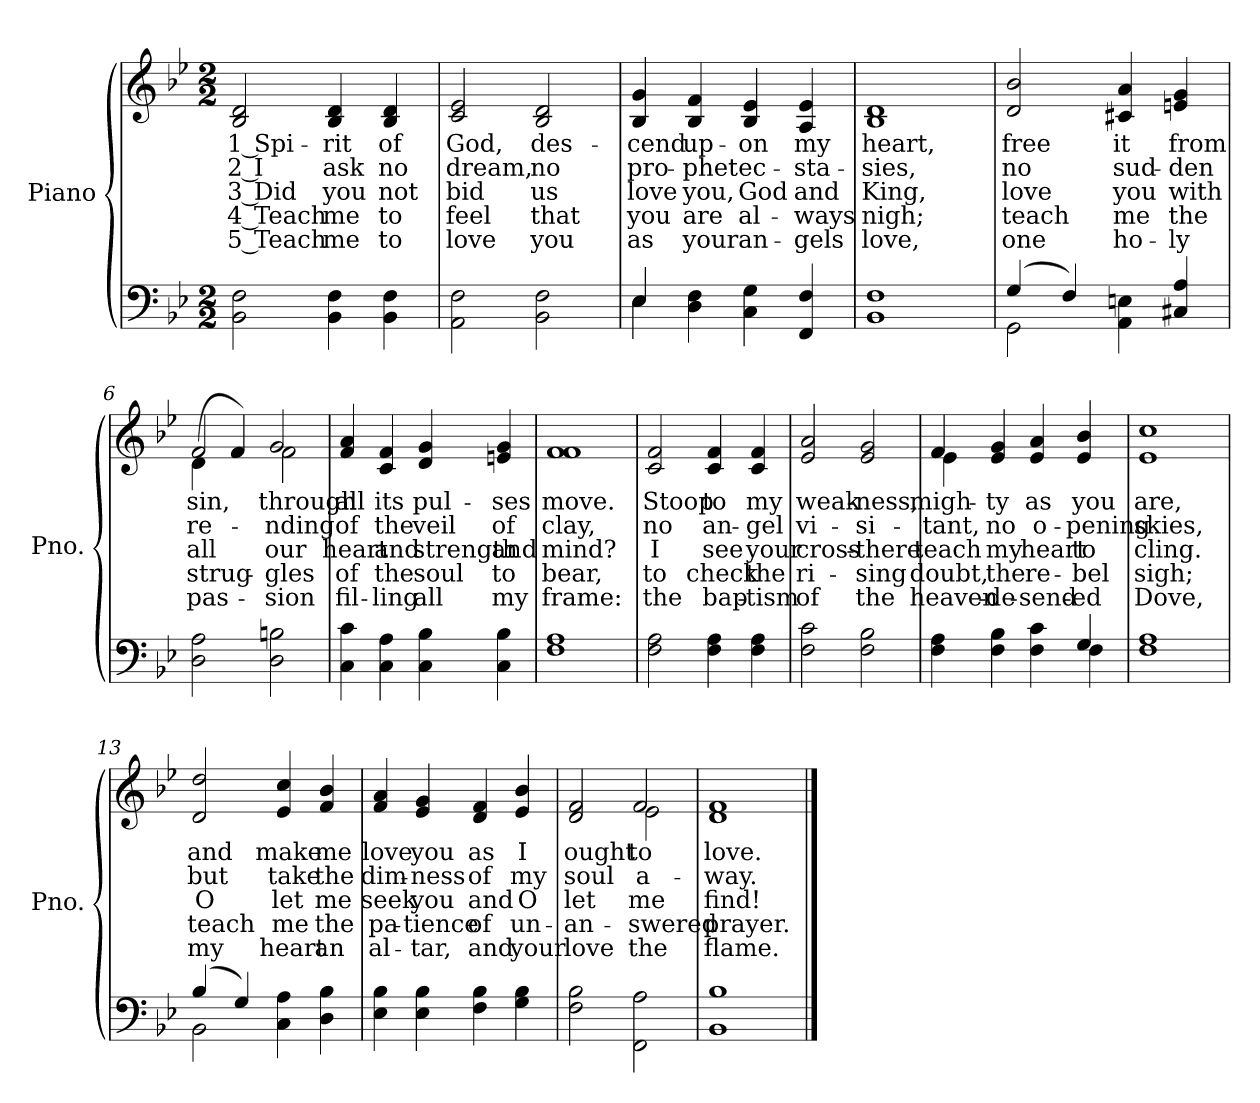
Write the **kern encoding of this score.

**kern	**kern	**text	**text	**text	**text	**text
*part2	*part1	*part1	*part1	*part1	*part1	*part1
*staff2	*staff1	*staff1	*staff1	*staff1	*staff1	*staff1
*I"Piano	*I"Piano	*	*	*	*	*
*I'Pno.	*I'Pno.	*	*	*	*	*
!!LO:PB:g=z
*clefF4	*clefG2	*	*	*	*	*
*k[b-e-]	*k[b-e-]	*	*	*	*	*
*B-:	*B-:	*	*	*	*	*
*M2/2	*M2/2	*	*	*	*	*
=1	=1	=1	=1	=1	=1	=1
!	!	!LO:LY:b:color=#000000	!LO:LY:b:color=#000000	!LO:LY:b:color=#000000	!LO:LY:b:color=#000000	!LO:LY:b:color=#000000
2BB-i\ 2Fi	2B-i/ 2di	1 Spi-	2 I	3 Did	4 Teach	5 Teach
!	!	!LO:LY:b:color=#000000	!LO:LY:b:color=#000000	!LO:LY:b:color=#000000	!LO:LY:b:color=#000000	!LO:LY:b:color=#000000
4BB-i\ 4Fi	4B-i/ 4di	-rit	ask	you	me	me
!	!	!LO:LY:b:color=#000000	!LO:LY:b:color=#000000	!LO:LY:b:color=#000000	!LO:LY:b:color=#000000	!LO:LY:b:color=#000000
4BB-i\ 4Fi	4B-i/ 4di	of	no	not	to	to
=2	=2	=2	=2	=2	=2	=2
!	!	!LO:LY:b:color=#000000	!LO:LY:b:color=#000000	!LO:LY:b:color=#000000	!LO:LY:b:color=#000000	!LO:LY:b:color=#000000
2AAi\ 2Fi	2ci/ 2e-i	God,	dream,	bid	feel	love
!	!	!LO:LY:b:color=#000000	!LO:LY:b:color=#000000	!LO:LY:b:color=#000000	!LO:LY:b:color=#000000	!LO:LY:b:color=#000000
2BB-i\ 2Fi	2B-i/ 2di	des-	no	us	that	you
=3	=3	=3	=3	=3	=3	=3
*^	*	*	*	*	*	*
!	!	!	!LO:LY:b:color=#000000	!LO:LY:b:color=#000000	!LO:LY:b:color=#000000	!LO:LY:b:color=#000000	!LO:LY:b:color=#000000
4E-i/	4E-i\	4B-i/ 4gi	-cend	pro-	love	you	as
!	!	!	!LO:LY:b:color=#000000	!LO:LY:b:color=#000000	!LO:LY:b:color=#000000	!LO:LY:b:color=#000000	!LO:LY:b:color=#000000
4Di\ 4Fi	2.ryy	4B-i/ 4fi	up-	-phet	you,	are	your
!	!	!	!LO:LY:b:color=#000000	!LO:LY:b:color=#000000	!LO:LY:b:color=#000000	!LO:LY:b:color=#000000	!LO:LY:b:color=#000000
4Ci\ 4Gi	.	4B-i/ 4e-i	-on	ec-	God	al-	-an-
!	!	!	!LO:LY:b:color=#000000	!LO:LY:b:color=#000000	!LO:LY:b:color=#000000	!LO:LY:b:color=#000000	!LO:LY:b:color=#000000
4FFi/ 4Fi	.	4Ai/ 4e-i	my	-sta-	-and	ways	gels
*v	*v	*	*	*	*	*	*
=4	=4	=4	=4	=4	=4	=4
!	!	!LO:LY:b:color=#000000	!LO:LY:b:color=#000000	!LO:LY:b:color=#000000	!LO:LY:b:color=#000000	!LO:LY:b:color=#000000
1BB-i\ 1Fi	1B-i/ 1di	heart,	-sies,	King,	nigh;	love,
!!LO:LB:g=z
=5	=5	=5	=5	=5	=5	=5
*^	*	*	*	*	*	*
!	!	!	!LO:LY:b:color=#000000	!LO:LY:b:color=#000000	!LO:LY:b:color=#000000	!LO:LY:b:color=#000000	!LO:LY:b:color=#000000
(4Gi/	2GGi\	2di/ 2b-i	free	no	love	teach	one
4Fi/)	.	.	.	.	.	.	.
!	!	!	!LO:LY:b:color=#000000	!LO:LY:b:color=#000000	!LO:LY:b:color=#000000	!LO:LY:b:color=#000000	!LO:LY:b:color=#000000
4AAi\ 4Eni	2ryy	4c#Xi/ 4ai	it	sud-	you	me	ho-
!	!	!	!LO:LY:b:color=#000000	!LO:LY:b:color=#000000	!LO:LY:b:color=#000000	!LO:LY:b:color=#000000	!LO:LY:b:color=#000000
4C#Xi/ 4Ai	.	4eni/ 4gi	from	-den	-with	the	ly
*v	*v	*	*	*	*	*	*
=6	=6	=6	=6	=6	=6	=6
!	!	!LO:LY:b:color=#000000	!LO:LY:b:color=#000000	!LO:LY:b:color=#000000	!LO:LY:b:color=#000000	!LO:LY:b:color=#000000
*	*^	*	*	*	*	*
2Di\ 2Ai	2fi/	(4di\	sin,	re-	all	strug-	-pas-
.	.	4fi/)	.	.	.	.	.
!	!	!	!LO:LY:b:color=#000000	!LO:LY:b:color=#000000	!LO:LY:b:color=#000000	!LO:LY:b:color=#000000	!LO:LY:b:color=#000000
2Di\ 2Bni	2gi/	2fi\	through	-nding	-our	gles	sion
=7	=7	=7	=7	=7	=7	=7	=7
!	!	!	!LO:LY:b:color=#000000	!LO:LY:b:color=#000000	!LO:LY:b:color=#000000	!LO:LY:b:color=#000000	!LO:LY:b:color=#000000
*	*v	*v	*	*	*	*	*
4Ci\ 4ci	4fi/ 4ai	all	of	heart	of	fil-
!	!	!LO:LY:b:color=#000000	!LO:LY:b:color=#000000	!LO:LY:b:color=#000000	!LO:LY:b:color=#000000	!LO:LY:b:color=#000000
4Ci\ 4Ai	4ci/ 4fi	its	the	-and	the	ling
!	!	!LO:LY:b:color=#000000	!LO:LY:b:color=#000000	!LO:LY:b:color=#000000	!LO:LY:b:color=#000000	!LO:LY:b:color=#000000
4Ci\ 4B-i	4di/ 4gi	pul-	veil	strength	soul	all
!	!	!LO:LY:b:color=#000000	!LO:LY:b:color=#000000	!LO:LY:b:color=#000000	!LO:LY:b:color=#000000	!LO:LY:b:color=#000000
4Ci\ 4B-i	4eni/ 4gi	-ses	of	and	to	my
=8	=8	=8	=8	=8	=8	=8
!	!	!LO:LY:b:color=#000000	!LO:LY:b:color=#000000	!LO:LY:b:color=#000000	!LO:LY:b:color=#000000	!LO:LY:b:color=#000000
1Fi/ 1Ai	1fi/ 1fi	move.	clay,	mind?	bear,	frame:
!!LO:LB:g=z
=9	=9	=9	=9	=9	=9	=9
!	!	!LO:LY:b:color=#000000	!LO:LY:b:color=#000000	!LO:LY:b:color=#000000	!LO:LY:b:color=#000000	!LO:LY:b:color=#000000
2Fi\ 2Ai	2ci/ 2fi	Stoop	no	I	to	the
!	!	!LO:LY:b:color=#000000	!LO:LY:b:color=#000000	!LO:LY:b:color=#000000	!LO:LY:b:color=#000000	!LO:LY:b:color=#000000
4Fi\ 4Ai	4ci/ 4fi	to	an-	see	check	bap-
!	!	!LO:LY:b:color=#000000	!LO:LY:b:color=#000000	!LO:LY:b:color=#000000	!LO:LY:b:color=#000000	!LO:LY:b:color=#000000
4Fi\ 4Ai	4ci/ 4fi	my	-gel	-your	the	tism
=10	=10	=10	=10	=10	=10	=10
!	!	!LO:LY:b:color=#000000	!LO:LY:b:color=#000000	!LO:LY:b:color=#000000	!LO:LY:b:color=#000000	!LO:LY:b:color=#000000
2Fi\ 2ci	2e-i/ 2ai	weak-	vi-	cross-	-ri-	-of
!	!	!LO:LY:b:color=#000000	!LO:LY:b:color=#000000	!LO:LY:b:color=#000000	!LO:LY:b:color=#000000	!LO:LY:b:color=#000000
2Fi\ 2B-i	2e-i/ 2gi	-ness,	-si-	there	sing	the
=11	=11	=11	=11	=11	=11	=11
*^	*	*	*	*	*	*
!	!	!	!LO:LY:b:color=#000000	!LO:LY:b:color=#000000	!LO:LY:b:color=#000000	!LO:LY:b:color=#000000	!LO:LY:b:color=#000000
*	*	*^	*	*	*	*	*
4Fi\ 4Ai	2.ryy	4fi/	4e-i\	migh-	-tant,	teach	doubt,	heaven-
!	!	!	!	!LO:LY:b:color=#000000	!LO:LY:b:color=#000000	!LO:LY:b:color=#000000	!LO:LY:b:color=#000000	!LO:LY:b:color=#000000
4Fi\ 4B-i	.	4e-i/ 4gi	2.ryy	-ty	no	-my	the	de-
!	!	!	!	!LO:LY:b:color=#000000	!LO:LY:b:color=#000000	!LO:LY:b:color=#000000	!LO:LY:b:color=#000000	!LO:LY:b:color=#000000
4Fi\ 4ci	.	4e-i/ 4ai	.	as	o-	-heart	re-	-send-
!	!	!	!	!LO:LY:b:color=#000000	!LO:LY:b:color=#000000	!LO:LY:b:color=#000000	!LO:LY:b:color=#000000	!LO:LY:b:color=#000000
4Gi/	4Fi\	4e-i/ 4b-i	.	you	-pening	-to	bel	ed
*	*	*v	*v	*	*	*	*	*
=12	=12	=12	=12	=12	=12	=12	=12
!	!	!	!LO:LY:b:color=#000000	!LO:LY:b:color=#000000	!LO:LY:b:color=#000000	!LO:LY:b:color=#000000	!LO:LY:b:color=#000000
*v	*v	*	*	*	*	*	*
1Fi/ 1Ai	1e-i/ 1cci	are,	skies,	cling.	sigh;	Dove,
!!LO:LB:g=z
=13	=13	=13	=13	=13	=13	=13
*^	*	*	*	*	*	*
!	!	!	!LO:LY:b:color=#000000	!LO:LY:b:color=#000000	!LO:LY:b:color=#000000	!LO:LY:b:color=#000000	!LO:LY:b:color=#000000
(4B-i/	2BB-i\	2di/ 2ddi	and	but	O	teach	my
4Gi/)	.	.	.	.	.	.	.
!	!	!	!LO:LY:b:color=#000000	!LO:LY:b:color=#000000	!LO:LY:b:color=#000000	!LO:LY:b:color=#000000	!LO:LY:b:color=#000000
4Ci\ 4Ai	2ryy	4e-i/ 4cci	make	take	let	me	heart
!	!	!	!LO:LY:b:color=#000000	!LO:LY:b:color=#000000	!LO:LY:b:color=#000000	!LO:LY:b:color=#000000	!LO:LY:b:color=#000000
4Di\ 4B-i	.	4fi/ 4b-i	me	the	me	the	an
*v	*v	*	*	*	*	*	*
=14	=14	=14	=14	=14	=14	=14
!	!	!LO:LY:b:color=#000000	!LO:LY:b:color=#000000	!LO:LY:b:color=#000000	!LO:LY:b:color=#000000	!LO:LY:b:color=#000000
4E-i\ 4B-i	4fi/ 4ai	love	dim-	seek	pa-	-al-
!	!	!LO:LY:b:color=#000000	!LO:LY:b:color=#000000	!LO:LY:b:color=#000000	!LO:LY:b:color=#000000	!LO:LY:b:color=#000000
4E-i\ 4B-i	4e-i/ 4gi	you	-ness	-you	tience	tar,
!	!	!LO:LY:b:color=#000000	!LO:LY:b:color=#000000	!LO:LY:b:color=#000000	!LO:LY:b:color=#000000	!LO:LY:b:color=#000000
4Fi\ 4B-i	4di/ 4fi	as	of	and	of	and
!	!	!LO:LY:b:color=#000000	!LO:LY:b:color=#000000	!LO:LY:b:color=#000000	!LO:LY:b:color=#000000	!LO:LY:b:color=#000000
4Gi\ 4B-i	4e-i/ 4b-i	I	my	O	un-	-your
=15	=15	=15	=15	=15	=15	=15
!	!	!LO:LY:b:color=#000000	!LO:LY:b:color=#000000	!LO:LY:b:color=#000000	!LO:LY:b:color=#000000	!LO:LY:b:color=#000000
*	*^	*	*	*	*	*
2Fi\ 2B-i	2di/ 2fi	2ryy	ought	soul	let	an-	-love
!	!	!	!LO:LY:b:color=#000000	!LO:LY:b:color=#000000	!LO:LY:b:color=#000000	!LO:LY:b:color=#000000	!LO:LY:b:color=#000000
2FFi\ 2Ai	2fi/	2e-i\	to	a-	me	swered	the
=16	=16	=16	=16	=16	=16	=16	=16
!	!	!	!LO:LY:b:color=#000000	!LO:LY:b:color=#000000	!LO:LY:b:color=#000000	!LO:LY:b:color=#000000	!LO:LY:b:color=#000000
*	*v	*v	*	*	*	*	*
1BB-i/ 1B-i	1di/ 1fi	love.	-way.	find!	prayer.	flame.
==	==	==	==	==	==	==
*-	*-	*-	*-	*-	*-	*-
